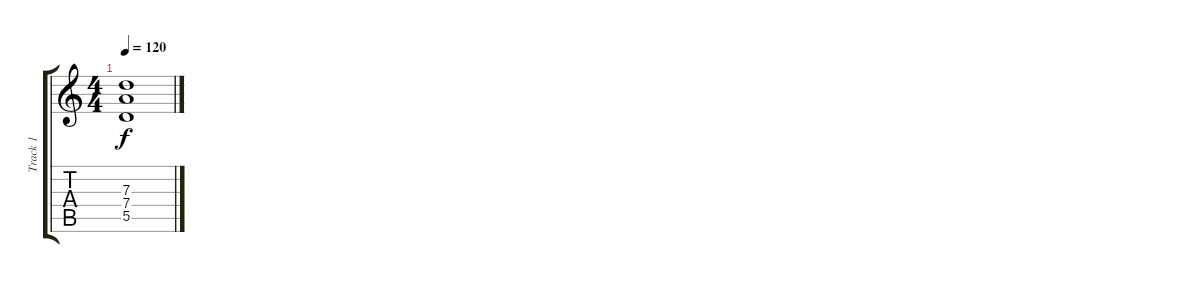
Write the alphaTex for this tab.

\track ("Track 1" "Track 1") {instrument electricguitarclean}
\staff {score tabs}
\tuning (E4 B3 G3 D3 A2 E2) {hide}
\ts (4 4)
\tempo 120
\clef g2
\ks c
(7.3{t} 7.4{t} 5.5{t}).1{dy f}
